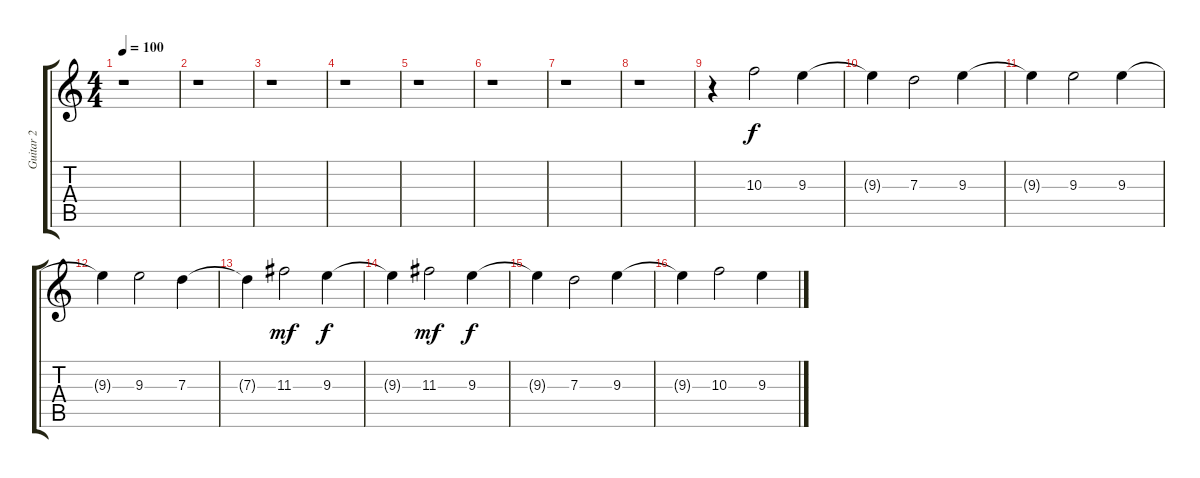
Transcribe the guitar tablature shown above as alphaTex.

\track ("Guitar 2" "Guitar 2") {instrument acousticguitarnylon}
\staff {score tabs}
\tuning (E4 B3 G3 D3 A2 E2) {hide}
\ts (4 4)
\tempo 100
\clef g2
\ks c
r.1{dy f} |
r.1 |
r.1 |
r.1 |
r.1 |
r.1 |
r.1 |
r.1 |
r.4 10.3.2 9.3.4 |
9.3{t}.4 7.3.2 9.3.4 |
9.3{t}.4 9.3.2 9.3.4 |
9.3{t}.4 9.3.2 7.3.4 |
7.3{t}.4 11.3.2{dy mf} 9.3.4{dy f} |
9.3{t}.4 11.3.2{dy mf} 9.3.4{dy f} |
9.3{t}.4 7.3.2 9.3.4 |
9.3{t}.4 10.3.2 9.3.4
